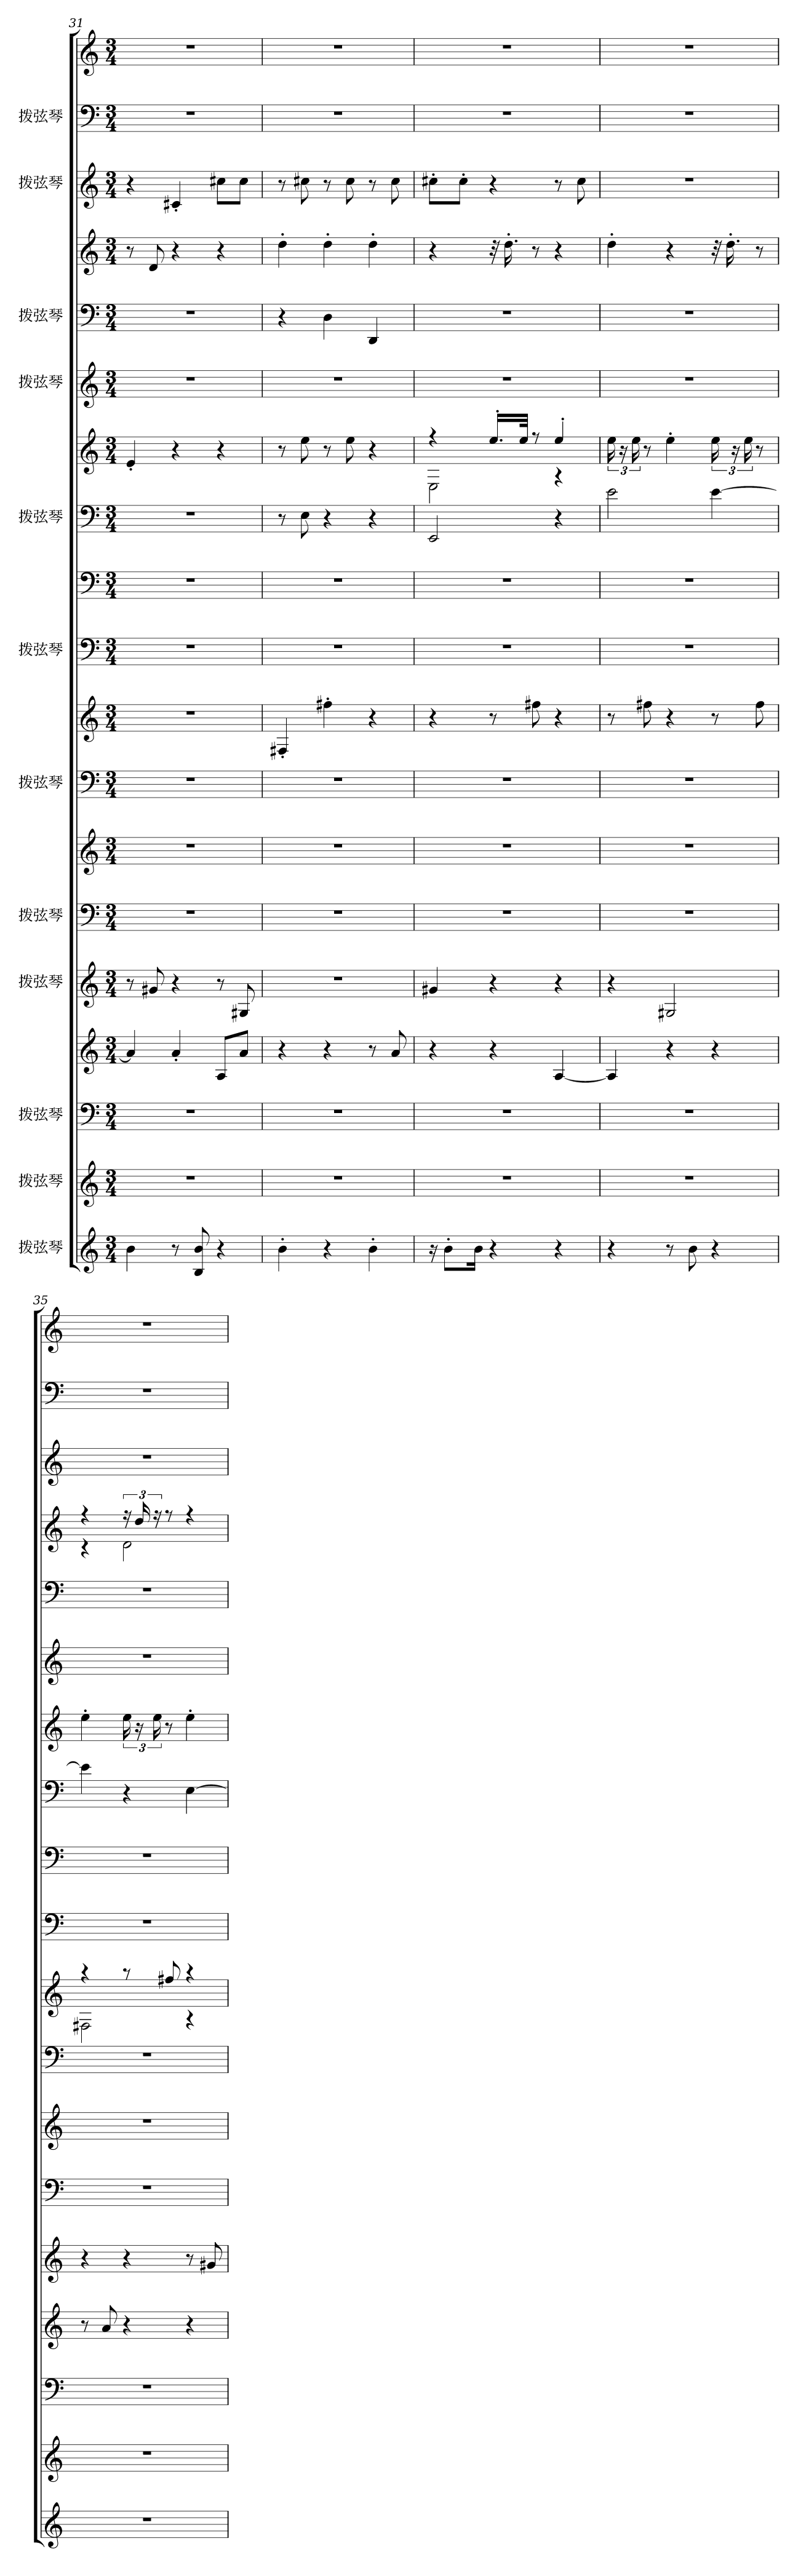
**kern	**kern	**kern	**kern	**kern	**kern	**kern	**kern	**kern	**kern	**kern	**kern	**kern	**kern	**kern	**kern	**kern	**kern	**kern
*part12	*part11	*part10	*part10	*part9	*part8	*part8	*part7	*part7	*part6	*part6	*part5	*part5	*part4	*part3	*part3	*part2	*part1	*part1
*staff19	*staff18	*staff17	*staff16	*staff15	*staff14	*staff13	*staff12	*staff11	*staff10	*staff9	*staff8	*staff7	*staff6	*staff5	*staff4	*staff3	*staff2	*staff1
*I"拨弦琴	*I"拨弦琴	*I"拨弦琴	*	*I"拨弦琴	*I"拨弦琴	*	*I"拨弦琴	*	*I"拨弦琴	*	*I"拨弦琴	*	*I"拨弦琴	*I"拨弦琴	*	*I"拨弦琴	*I"拨弦琴	*
!!LO:PB:g=z
*clefG2	*clefG2	*clefF4	*clefG2	*clefG2	*clefF4	*clefG2	*clefF4	*clefG2	*clefF4	*clefF4	*clefF4	*clefG2	*clefG2	*clefF4	*clefG2	*clefG2	*clefF4	*clefG2
*k[]	*k[]	*k[]	*k[]	*k[]	*k[]	*k[]	*k[]	*k[]	*k[]	*k[]	*k[]	*k[]	*k[]	*k[]	*k[]	*k[]	*k[]	*k[]
*M3/4	*M3/4	*M3/4	*M3/4	*M3/4	*M3/4	*M3/4	*M3/4	*M3/4	*M3/4	*M3/4	*M3/4	*M3/4	*M3/4	*M3/4	*M3/4	*M3/4	*M3/4	*M3/4
=31	=31	=31	=31	=31	=31	=31	=31	=31	=31	=31	=31	=31	=31	=31	=31	=31	=31	=31
4b\	2.r	2.r	4a/]	8r	2.r	2.r	2.r	2.r	2.r	2.r	2.r	4e'/	2.r	2.r	8r	4r	2.r	2.r
.	.	.	.	8g#X/	.	.	.	.	.	.	.	.	.	.	8d/	.	.	.
8r	.	.	4a'/	4r	.	.	.	.	.	.	.	4r	.	.	4r	4c#X'/	.	.
8B/ 8b/	.	.	.	.	.	.	.	.	.	.	.	.	.	.	.	.	.	.
4r	.	.	8A/L	8r	.	.	.	.	.	.	.	4r	.	.	4r	8cc#X\L	.	.
.	.	.	8a/J	8G#X/	.	.	.	.	.	.	.	.	.	.	.	8cc#\J	.	.
=32	=32	=32	=32	=32	=32	=32	=32	=32	=32	=32	=32	=32	=32	=32	=32	=32	=32	=32
4b'\	2.r	2.r	4r	2.r	2.r	2.r	2.r	4F#X'/	2.r	2.r	8r	8r	2.r	4r	4dd'\	8r	2.r	2.r
.	.	.	.	.	.	.	.	.	.	.	8E\	8ee\	.	.	.	8cc#X\	.	.
4r	.	.	4r	.	.	.	.	4ff#X'\	.	.	4r	8r	.	4D\	4dd'\	8r	.	.
.	.	.	.	.	.	.	.	.	.	.	.	8ee\	.	.	.	8cc#\	.	.
4b'\	.	.	8r	.	.	.	.	4r	.	.	4r	4r	.	4DD/	4dd'\	8r	.	.
.	.	.	8a/	.	.	.	.	.	.	.	.	.	.	.	.	8cc#\	.	.
=33	=33	=33	=33	=33	=33	=33	=33	=33	=33	=33	=33	=33	=33	=33	=33	=33	=33	=33
*	*	*	*	*	*	*	*	*	*	*	*	*^	*	*	*	*	*	*
16r	2.r	2.r	4r	4g#X/	2.r	2.r	2.r	4r	2.r	2.r	2EE/	4r	2E\	2.r	2.r	4r	8cc#X'\L	2.r	2.r
8b'\L	.	.	.	.	.	.	.	.	.	.	.	.	.	.	.	.	.	.	.
.	.	.	.	.	.	.	.	.	.	.	.	.	.	.	.	.	8cc#'\J	.	.
16b\Jk	.	.	.	.	.	.	.	.	.	.	.	.	.	.	.	.	.	.	.
4r	.	.	4r	4r	.	.	.	8r	.	.	.	16.ee'/LL	.	.	.	32r	4r	.	.
.	.	.	.	.	.	.	.	.	.	.	.	.	.	.	.	16.dd'\	.	.	.
.	.	.	.	.	.	.	.	.	.	.	.	32ee/JJk	.	.	.	.	.	.	.
.	.	.	.	.	.	.	.	8ff#X\	.	.	.	8r	.	.	.	8r	.	.	.
4r	.	.	[4A/	4r	.	.	.	4r	.	.	4r	4ee'/	4r	.	.	4r	8r	.	.
.	.	.	.	.	.	.	.	.	.	.	.	.	.	.	.	.	8cc#\	.	.
*	*	*	*	*	*	*	*	*	*	*	*	*v	*v	*	*	*	*	*	*
=34	=34	=34	=34	=34	=34	=34	=34	=34	=34	=34	=34	=34	=34	=34	=34	=34	=34	=34
4r	2.r	2.r	4A/]	4r	2.r	2.r	2.r	8r	2.r	2.r	2e\	24ee\	2.r	2.r	4dd'\	2.r	2.r	2.r
.	.	.	.	.	.	.	.	.	.	.	.	24r	.	.	.	.	.	.
.	.	.	.	.	.	.	.	.	.	.	.	24ee\	.	.	.	.	.	.
.	.	.	.	.	.	.	.	8ff#X\	.	.	.	8r	.	.	.	.	.	.
8r	.	.	4r	2G#X/	.	.	.	4r	.	.	.	4ee'\	.	.	4r	.	.	.
8b\	.	.	.	.	.	.	.	.	.	.	.	.	.	.	.	.	.	.
4r	.	.	4r	.	.	.	.	8r	.	.	[4e\	24ee\	.	.	32r	.	.	.
.	.	.	.	.	.	.	.	.	.	.	.	.	.	.	16.dd'\	.	.	.
.	.	.	.	.	.	.	.	.	.	.	.	24r	.	.	.	.	.	.
.	.	.	.	.	.	.	.	.	.	.	.	24ee\	.	.	.	.	.	.
.	.	.	.	.	.	.	.	8ff#\	.	.	.	8r	.	.	8r	.	.	.
!!LO:PB:g=z
=35	=35	=35	=35	=35	=35	=35	=35	=35	=35	=35	=35	=35	=35	=35	=35	=35	=35	=35
*	*	*	*	*	*	*	*	*^	*	*	*	*	*	*	*^	*	*	*
2.r	2.r	2.r	8r	4r	2.r	2.r	2.r	4r	2F#X\	2.r	2.r	4e\]	4ee'\	2.r	2.r	4r	4r	2.r	2.r	2.r
.	.	.	8a/	.	.	.	.	.	.	.	.	.	.	.	.	.	.	.	.	.
.	.	.	4r	4r	.	.	.	8r	.	.	.	4r	24ee\	.	.	24r	2d\	.	.	.
.	.	.	.	.	.	.	.	.	.	.	.	.	24r	.	.	24dd/	.	.	.	.
.	.	.	.	.	.	.	.	.	.	.	.	.	24ee\	.	.	24r	.	.	.	.
.	.	.	.	.	.	.	.	8ff#X/	.	.	.	.	8r	.	.	8r	.	.	.	.
.	.	.	4r	8r	.	.	.	4r	4r	.	.	[4E\	4ee'\	.	.	4r	.	.	.	.
.	.	.	.	8g#X/	.	.	.	.	.	.	.	.	.	.	.	.	.	.	.	.
*	*	*	*	*	*	*	*	*v	*v	*	*	*	*	*	*	*v	*v	*	*	*
=	=	=	=	=	=	=	=	=	=	=	=	=	=	=	=	=	=	=
*-	*-	*-	*-	*-	*-	*-	*-	*-	*-	*-	*-	*-	*-	*-	*-	*-	*-	*-
